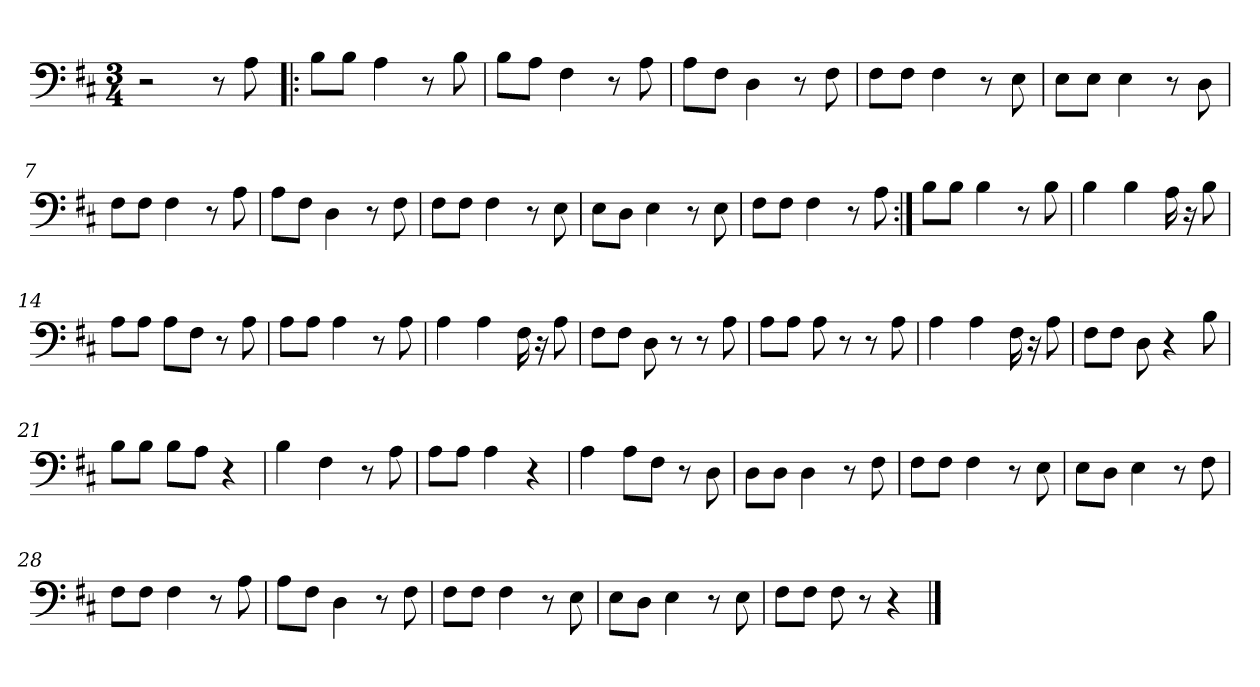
**kern
*part1
*staff1
*clefF4
*k[f#c#]
*M3/4
=1
2r
8r
8A\
=2!|:
8B\L
8B\J
4A\
8r
8B\
=3
8B\L
8A\J
4F#\
8r
8A\
=4
8A\L
8F#\J
4D\
8r
8F#\
=5
8F#\L
8F#\J
4F#\
8r
8E\
=6
8E\L
8E\J
4E\
8r
8D\
=7
8F#\L
8F#\J
4F#\
8r
8A\
=8
8A\L
8F#\J
4D\
8r
8F#\
=9
8F#\L
8F#\J
4F#\
8r
8E\
=10
8E\L
8D\J
4E\
8r
8E\
=11
8F#\L
8F#\J
4F#\
8r
8A\
=12:|!
8B\L
8B\J
4B\
8r
8B\
=13
4B\
4B\
16A\
16r
8B\
=14
8A\L
8A\J
8A\L
8F#\J
8r
8A\
=15
8A\L
8A\J
4A\
8r
8A\
=16
4A\
4A\
16F#\
16r
8A\
=17
8F#\L
8F#\J
8D\
8r
8r
8A\
=18
8A\L
8A\J
8A\
8r
8r
8A\
=19
4A\
4A\
16F#\
16r
8A\
=20
8F#\L
8F#\J
8D\
4r
8B\
=21
8B\L
8B\J
8B\L
8A\J
4r
=22
4B\
4F#\
8r
8A\
=23
8A\L
8A\J
4A\
4r
=24
4A\
8A\L
8F#\J
8r
8D\
=25
8D\L
8D\J
4D\
8r
8F#\
=26
8F#\L
8F#\J
4F#\
8r
8E\
=27
8E\L
8D\J
4E\
8r
8F#\
=28
8F#\L
8F#\J
4F#\
8r
8A\
=29
8A\L
8F#\J
4D\
8r
8F#\
=30
8F#\L
8F#\J
4F#\
8r
8E\
=31
8E\L
8D\J
4E\
8r
8E\
=32
8F#\L
8F#\J
8F#\
8r
4r
==
*-
